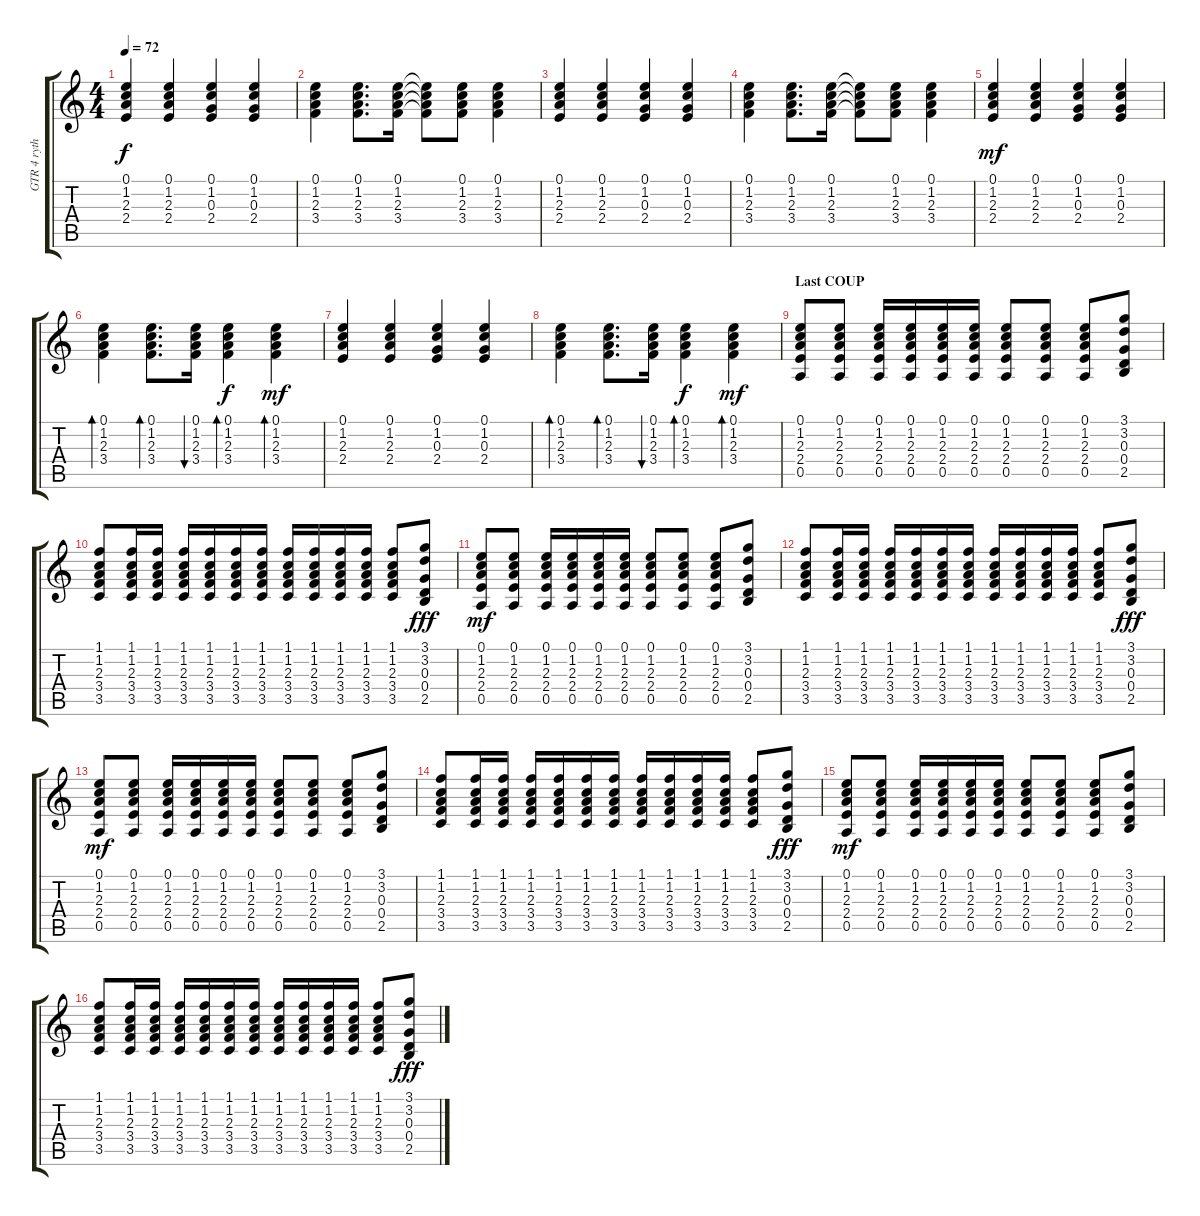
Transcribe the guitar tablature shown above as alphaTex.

\track ("GTR 4 rythm acoust." "GTR 4 ryth") {instrument acousticguitarsteel}
\staff {score tabs}
\tuning (E4 B3 G3 D3 A2 E2) {hide}
\ts (4 4)
\tempo 72
\clef g2
\ks c
(0.1 1.2 2.3 2.4).4{dy f} (0.1 1.2 2.3 2.4).4 (0.1 1.2 0.3 2.4).4 (0.1 1.2 0.3 2.4).4 |
(0.1 1.2 2.3 3.4).4 (0.1 1.2 2.3 3.4).8{d} (0.1 1.2 2.3 3.4).16 (0.1{t} 1.2{t} 2.3{t} 3.4{t}).8 (0.1 1.2 2.3 3.4).8 (0.1 1.2 2.3 3.4).4 |
(0.1 1.2 2.3 2.4).4 (0.1 1.2 2.3 2.4).4 (0.1 1.2 0.3 2.4).4 (0.1 1.2 0.3 2.4).4 |
(0.1 1.2 2.3 3.4).4 (0.1 1.2 2.3 3.4).8{d} (0.1 1.2 2.3 3.4).16 (0.1{t} 1.2{t} 2.3{t} 3.4{t}).8 (0.1 1.2 2.3 3.4).8 (0.1 1.2 2.3 3.4).4 |
(0.1 1.2 2.3 2.4).4{dy mf} (0.1 1.2 2.3 2.4).4 (0.1 1.2 0.3 2.4).4 (0.1 1.2 0.3 2.4).4 |
(0.1 1.2 2.3 3.4).4{bd 120} (0.1 1.2 2.3 3.4).8{d bd 120} (0.1 1.2 2.3 3.4).16{bu 120} (0.1 1.2 2.3 3.4).4{bd 120 dy f} (0.1 1.2 2.3 3.4).4{bd 120 dy mf} |
(0.1 1.2 2.3 2.4).4 (0.1 1.2 2.3 2.4).4 (0.1 1.2 0.3 2.4).4 (0.1 1.2 0.3 2.4).4 |
(0.1 1.2 2.3 3.4).4{bd 120} (0.1 1.2 2.3 3.4).8{d bd 120} (0.1 1.2 2.3 3.4).16{bu 120} (0.1 1.2 2.3 3.4).4{bd 120 dy f} (0.1 1.2 2.3 3.4).4{bd 120 dy mf} |
\section ("" "Last COUP")
(0.1 1.2 2.3 2.4 0.5).8 (0.1 1.2 2.3 2.4 0.5).8 (0.1 1.2 2.3 2.4 0.5).16 (0.1 1.2 2.3 2.4 0.5).16 (0.1 1.2 2.3 2.4 0.5).16 (0.1 1.2 2.3 2.4 0.5).16 (0.1 1.2 2.3 2.4 0.5).8 (0.1 1.2 2.3 2.4 0.5).8 (0.1 1.2 2.3 2.4 0.5).8 (3.1 3.2 0.3 0.4 2.5).8 |
(1.1 1.2 2.3 3.4 3.5).8 (1.1 1.2 2.3 3.4 3.5).16 (1.1 1.2 2.3 3.4 3.5).16 (1.1 1.2 2.3 3.4 3.5).16 (1.1 1.2 2.3 3.4 3.5).16 (1.1 1.2 2.3 3.4 3.5).16 (1.1 1.2 2.3 3.4 3.5).16 (1.1 1.2 2.3 3.4 3.5).16 (1.1 1.2 2.3 3.4 3.5).16 (1.1 1.2 2.3 3.4 3.5).16 (1.1 1.2 2.3 3.4 3.5).16 (1.1 1.2 2.3 3.4 3.5).8 (3.1 3.2 0.3 0.4 2.5).8{dy fff} |
(0.1 1.2 2.3 2.4 0.5).8{dy mf} (0.1 1.2 2.3 2.4 0.5).8 (0.1 1.2 2.3 2.4 0.5).16 (0.1 1.2 2.3 2.4 0.5).16 (0.1 1.2 2.3 2.4 0.5).16 (0.1 1.2 2.3 2.4 0.5).16 (0.1 1.2 2.3 2.4 0.5).8 (0.1 1.2 2.3 2.4 0.5).8 (0.1 1.2 2.3 2.4 0.5).8 (3.1 3.2 0.3 0.4 2.5).8 |
(1.1 1.2 2.3 3.4 3.5).8 (1.1 1.2 2.3 3.4 3.5).16 (1.1 1.2 2.3 3.4 3.5).16 (1.1 1.2 2.3 3.4 3.5).16 (1.1 1.2 2.3 3.4 3.5).16 (1.1 1.2 2.3 3.4 3.5).16 (1.1 1.2 2.3 3.4 3.5).16 (1.1 1.2 2.3 3.4 3.5).16 (1.1 1.2 2.3 3.4 3.5).16 (1.1 1.2 2.3 3.4 3.5).16 (1.1 1.2 2.3 3.4 3.5).16 (1.1 1.2 2.3 3.4 3.5).8 (3.1 3.2 0.3 0.4 2.5).8{dy fff} |
(0.1 1.2 2.3 2.4 0.5).8{dy mf} (0.1 1.2 2.3 2.4 0.5).8 (0.1 1.2 2.3 2.4 0.5).16 (0.1 1.2 2.3 2.4 0.5).16 (0.1 1.2 2.3 2.4 0.5).16 (0.1 1.2 2.3 2.4 0.5).16 (0.1 1.2 2.3 2.4 0.5).8 (0.1 1.2 2.3 2.4 0.5).8 (0.1 1.2 2.3 2.4 0.5).8 (3.1 3.2 0.3 0.4 2.5).8 |
(1.1 1.2 2.3 3.4 3.5).8 (1.1 1.2 2.3 3.4 3.5).16 (1.1 1.2 2.3 3.4 3.5).16 (1.1 1.2 2.3 3.4 3.5).16 (1.1 1.2 2.3 3.4 3.5).16 (1.1 1.2 2.3 3.4 3.5).16 (1.1 1.2 2.3 3.4 3.5).16 (1.1 1.2 2.3 3.4 3.5).16 (1.1 1.2 2.3 3.4 3.5).16 (1.1 1.2 2.3 3.4 3.5).16 (1.1 1.2 2.3 3.4 3.5).16 (1.1 1.2 2.3 3.4 3.5).8 (3.1 3.2 0.3 0.4 2.5).8{dy fff} |
(0.1 1.2 2.3 2.4 0.5).8{dy mf} (0.1 1.2 2.3 2.4 0.5).8 (0.1 1.2 2.3 2.4 0.5).16 (0.1 1.2 2.3 2.4 0.5).16 (0.1 1.2 2.3 2.4 0.5).16 (0.1 1.2 2.3 2.4 0.5).16 (0.1 1.2 2.3 2.4 0.5).8 (0.1 1.2 2.3 2.4 0.5).8 (0.1 1.2 2.3 2.4 0.5).8 (3.1 3.2 0.3 0.4 2.5).8 |
(1.1 1.2 2.3 3.4 3.5).8 (1.1 1.2 2.3 3.4 3.5).16 (1.1 1.2 2.3 3.4 3.5).16 (1.1 1.2 2.3 3.4 3.5).16 (1.1 1.2 2.3 3.4 3.5).16 (1.1 1.2 2.3 3.4 3.5).16 (1.1 1.2 2.3 3.4 3.5).16 (1.1 1.2 2.3 3.4 3.5).16 (1.1 1.2 2.3 3.4 3.5).16 (1.1 1.2 2.3 3.4 3.5).16 (1.1 1.2 2.3 3.4 3.5).16 (1.1 1.2 2.3 3.4 3.5).8 (3.1 3.2 0.3 0.4 2.5).8{dy fff}
